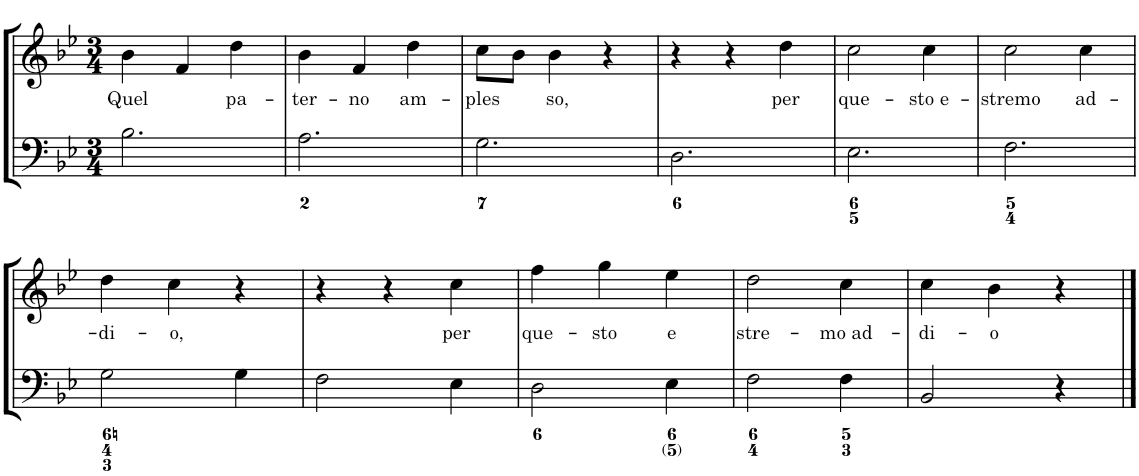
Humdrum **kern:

**kern	**kern	**text
*part2	*part1	*part1
*staff2	*staff1	*staff1
*I"Midi_2	*I"Midi_2	*
!!LO:PB:g=z
*clefF4	*clefG2	*
*k[b-e-]	*k[b-e-]	*
*B-:	*B-:	*
*M3/4	*M3/4	*
=11	=11	=11
*^	*	*
!	!	!	!LO:LY:b
2.B-\	8ryy	4b-\	Quel
.	8ryy	.	.
.	8ryy	4f/	.
.	8ryy	.	.
!	!	!	!LO:LY:b
.	8ryy	4dd\	pa-
.	8ryy	.	.
=12	=12	=12	=12
!	!	!	!LO:LY:b
2.A\	8ryy	4b-\	-ter-
.	8ryy	.	.
!	!	!	!LO:LY:b
.	8ryy	4f/	-no
.	8ryy	.	.
!	!	!	!LO:LY:b
.	8ryy	4dd\	am-
.	8ryy	.	.
=13	=13	=13	=13
!	!	!	!LO:LY:b
2.G\	8ryy	8cc\L	-ples
.	8ryy	8b-\J	.
!	!	!	!LO:LY:b
.	8ryy	4b-\	so,
.	8ryy	.	.
.	8ryy	4r	.
.	8ryy	.	.
=14	=14	=14	=14
2.D\	8ryy	4r	.
.	8ryy	.	.
.	8ryy	4r	.
.	8ryy	.	.
!	!	!	!LO:LY:b
.	8ryy	4dd\	per
.	8ryy	.	.
=15	=15	=15	=15
!	!	!	!LO:LY:b
2.E-\	8ryy	2cc\	que-
.	8ryy	.	.
.	8ryy	.	.
.	8ryy	.	.
!	!	!	!LO:LY:b
.	8ryy	4cc\	-sto e-
.	8ryy	.	.
=16	=16	=16	=16
!	!	!	!LO:LY:b
2.F\	8ryy	2cc\	-stremo
.	8ryy	.	.
.	8ryy	.	.
.	8ryy	.	.
!	!	!	!LO:LY:b
.	8ryy	4cc\	ad-
.	8ryy	.	.
!!LO:LB:g=z
=17	=17	=17	=17
!	!	!	!LO:LY:b
2G\	8ryy	4dd\	-di-
.	8ryy	.	.
!	!	!	!LO:LY:b
.	8ryy	4cc\	-o,
.	8ryy	.	.
4G\	8ryy	4r	.
.	8ryy	.	.
=18	=18	=18	=18
2F\	8ryy	4r	.
.	8ryy	.	.
.	8ryy	4r	.
.	8ryy	.	.
!	!	!	!LO:LY:b
4E-\	8ryy	4cc\	per
.	8ryy	.	.
=19	=19	=19	=19
!	!	!	!LO:LY:b
2D\	8ryy	4ff\	que-
.	8ryy	.	.
!	!	!	!LO:LY:b
.	8ryy	4gg\	-sto
.	8ryy	.	.
!	!	!	!LO:LY:b
4E-\	8ryy	4ee-\	e
.	8ryy	.	.
=20	=20	=20	=20
!	!	!	!LO:LY:b
2F\	8ryy	2dd\	stre-
.	8ryy	.	.
.	8ryy	.	.
.	8ryy	.	.
!	!	!	!LO:LY:b
4F\	8ryy	4cc\	-mo ad-
.	8ryy	.	.
=21	=21	=21	=21
!	!	!	!LO:LY:b
2BB-/	8ryy	4cc\	-di-
.	8ryy	.	.
!	!	!	!LO:LY:b
.	8ryy	4b-\	-o
.	8ryy	.	.
4r	8ryy	4r	.
.	8ryy	.	.
*v	*v	*	*
==	==	==
*-	*-	*-
